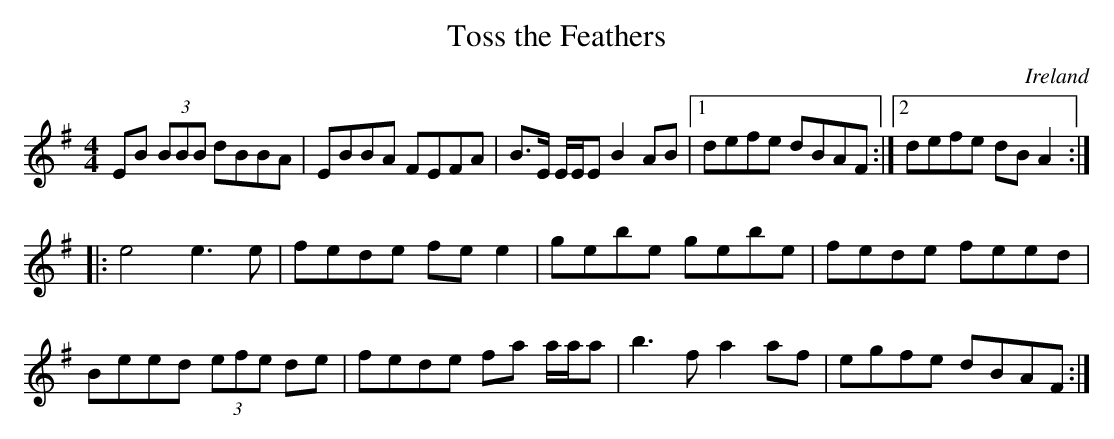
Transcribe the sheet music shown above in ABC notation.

X:1
T:Toss the Feathers
M:4/4
O:Ireland
K:E minor
EB (3BBB dBBA|EBBA FEFA|B>E E/E/E B2AB\
|1 defe dBAF :|2 defe dBA2 ::
e4 e3e|fede fee2|gebe gebe|fede feed|
Beed (3efe de|fede fa a/a/a|\
b3f a2af|egfe dBAF:|
